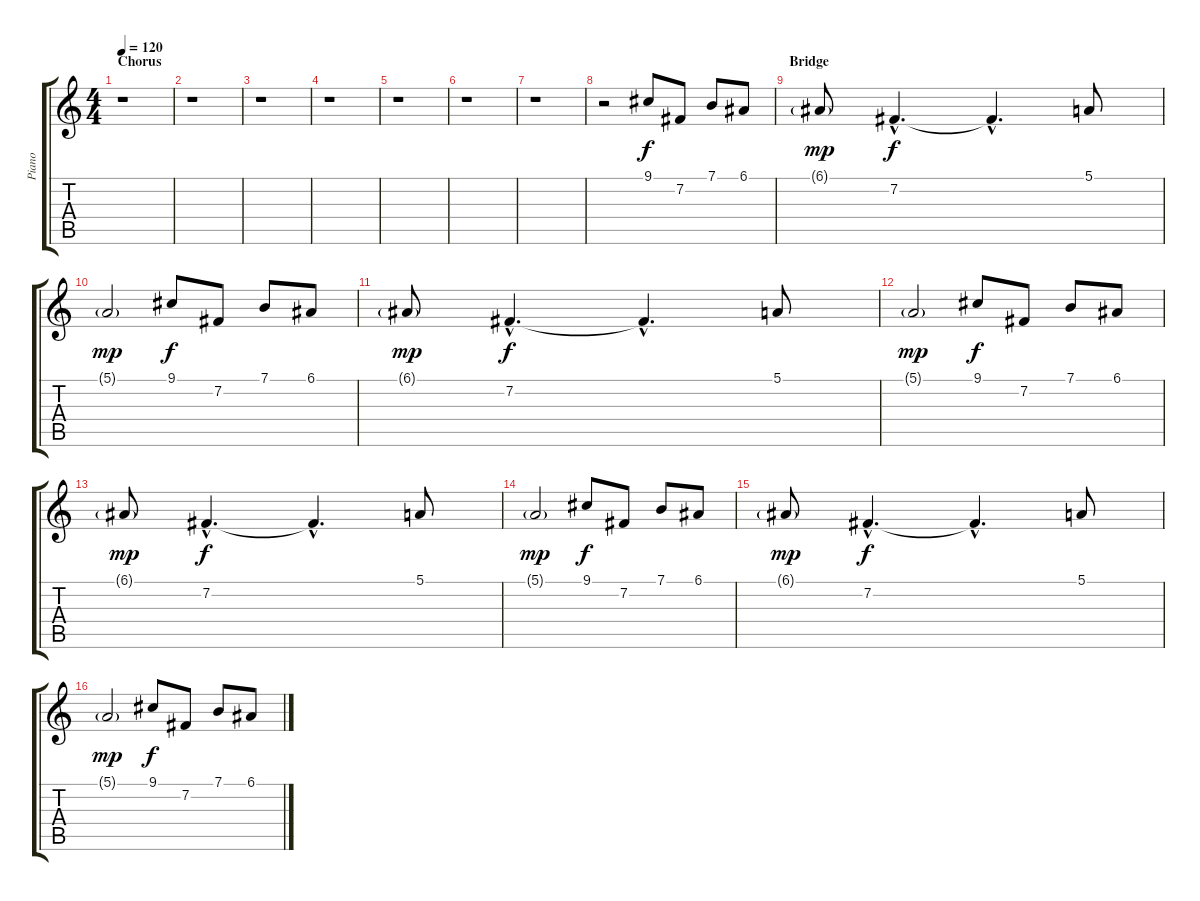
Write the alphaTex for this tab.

\track ("Piano" "Piano") {instrument acousticgrandpiano}
\staff {score tabs}
\tuning (E4 B3 G3 D3 A2 E2) {hide}
\ts (4 4)
\section ("" "Chorus")
\tempo 120
\clef g2
\ks c
r.1{dy f} |
r.1 |
r.1 |
r.1 |
r.1 |
r.1 |
r.1 |
r.2 9.1.8{instrument acousticgrandpiano} 7.2.8 7.1.8 6.1.8 |
\section ("" "Bridge")
6.1{g}.8{dy mp} 7.2{hac}.4{d dy f} 7.2{hac t}.4{d} 5.1.8 |
5.1{g}.2{dy mp} 9.1.8{dy f} 7.2.8 7.1.8 6.1.8 |
6.1{g}.8{dy mp} 7.2{hac}.4{d dy f} 7.2{hac t}.4{d} 5.1.8 |
5.1{g}.2{dy mp} 9.1.8{dy f} 7.2.8 7.1.8 6.1.8 |
6.1{g}.8{dy mp} 7.2{hac}.4{d dy f} 7.2{hac t}.4{d} 5.1.8 |
5.1{g}.2{dy mp} 9.1.8{dy f} 7.2.8 7.1.8 6.1.8 |
6.1{g}.8{dy mp} 7.2{hac}.4{d dy f} 7.2{hac t}.4{d} 5.1.8 |
5.1{g}.2{dy mp} 9.1.8{dy f} 7.2.8 7.1.8 6.1.8
